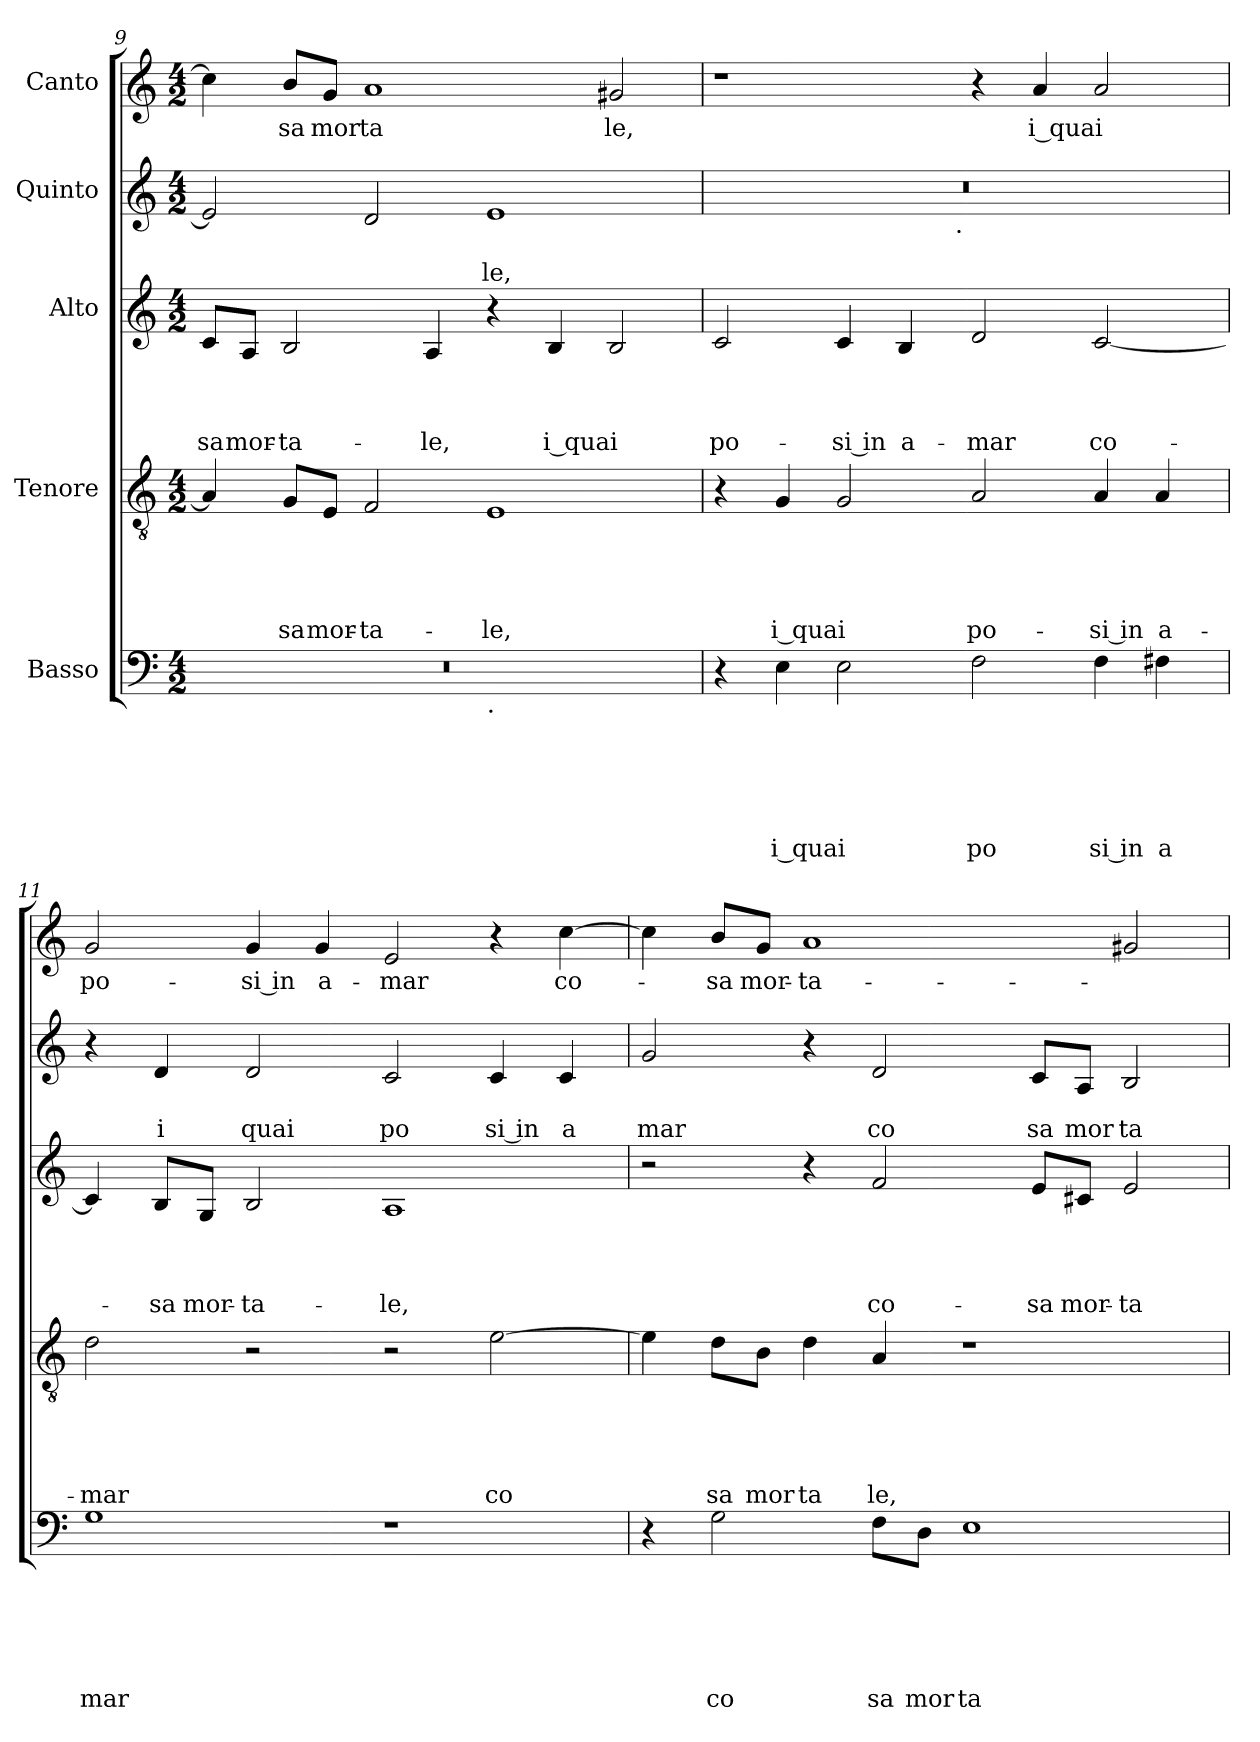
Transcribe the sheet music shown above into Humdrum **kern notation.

**kern	**text	**text	**text	**text	**text	**text	**kern	**text	**text	**text	**text	**text	**kern	**text	**text	**text	**text	**kern	**text	**text	**kern	**text
*part5	*part5	*part5	*part5	*part5	*part5	*part5	*part4	*part4	*part4	*part4	*part4	*part4	*part3	*part3	*part3	*part3	*part3	*part2	*part2	*part2	*part1	*part1
*staff5	*staff5	*staff5	*staff5	*staff5	*staff5	*staff5	*staff4	*staff4	*staff4	*staff4	*staff4	*staff4	*staff3	*staff3	*staff3	*staff3	*staff3	*staff2	*staff2	*staff2	*staff1	*staff1
*I"Basso	*	*	*	*	*	*	*I"Tenore	*	*	*	*	*	*I"Alto	*	*	*	*	*I"Quinto	*	*	*I"Canto	*
*clefF4	*	*	*	*	*	*	*clefGv2	*	*	*	*	*	*clefG2	*	*	*	*	*clefG2	*	*	*clefG2	*
*k[]	*	*	*	*	*	*	*k[]	*	*	*	*	*	*k[]	*	*	*	*	*k[]	*	*	*k[]	*
*C:	*	*	*	*	*	*	*C:	*	*	*	*	*	*C:	*	*	*	*	*C:	*	*	*C:	*
*M4/2	*	*	*	*	*	*	*M4/2	*	*	*	*	*	*M4/2	*	*	*	*	*M4/2	*	*	*M4/2	*
=9	=9	=9	=9	=9	=9	=9	=9	=9	=9	=9	=9	=9	=9	=9	=9	=9	=9	=9	=9	=9	=9	=9
!	!	!	!	!	!	!	!	!	!	!	!	!	!	!	!	!	!LO:LY:b	!	!	!	!	!
*^	*	*	*	*	*	*	*	*	*	*	*	*	*	*	*	*	*	*	*	*	*	*
0r	1ryy	.	.	.	.	.	.	4A/]	.	.	.	.	.	8c/L	.	.	.	-sa	2e/]	.	.	4cc\]	.
!	!	!	!	!	!	!	!	!	!	!	!	!	!	!	!	!	!	!LO:LY:b	!	!	!	!	!
.	.	.	.	.	.	.	.	.	.	.	.	.	.	8A/J	.	.	.	mor-	.	.	.	.	.
!	!	!	!	!	!	!	!	!	!	!	!	!	!LO:LY:b	!	!	!	!	!LO:LY:b	!	!	!	!	!LO:LY:b
.	.	.	.	.	.	.	.	8G/L	.	.	.	.	-sa	2B/	.	.	.	-ta-	.	.	.	8b/L	sa
!	!	!	!	!	!	!	!	!	!	!	!	!	!LO:LY:b	!	!	!	!	!	!	!	!	!	!LO:LY:b
.	.	.	.	.	.	.	.	8E/J	.	.	.	.	mor-	.	.	.	.	.	.	.	.	8g/J	mor
!	!	!	!	!	!	!	!	!	!	!	!	!	!LO:LY:b	!	!	!	!	!	!	!	!	!	!LO:LY:b
.	.	.	.	.	.	.	.	2F/	.	.	.	.	-ta-	.	.	.	.	.	2d/	.	.	1a	ta
!	!	!	!	!	!	!	!	!	!	!	!	!	!	!	!	!	!	!LO:LY:b	!	!	!	!	!
.	.	.	.	.	.	.	.	.	.	.	.	.	.	4A/	.	.	.	-le,	.	.	.	.	.
!	!LO:TX:b:t=.	!	!	!	!	!	!	!	!	!	!	!	!	!	!	!	!	!	!	!	!	!	!
!	!	!	!	!	!	!	!	!	!	!	!	!	!LO:LY:b	!	!	!	!	!	!	!	!LO:LY:b	!	!
.	1ryy	.	.	.	.	.	.	1E	.	.	.	.	-le,	4r	.	.	.	.	1e	.	le,	.	.
!	!	!	!	!	!	!	!	!	!	!	!	!	!	!	!	!	!	!LO:LY:b	!	!	!	!	!
.	.	.	.	.	.	.	.	.	.	.	.	.	.	4B/	.	.	.	i quai	.	.	.	.	.
!	!	!	!	!	!	!	!	!	!	!	!	!	!	!	!	!	!	!	!	!	!	!	!LO:LY:b
.	.	.	.	.	.	.	.	.	.	.	.	.	.	2B/	.	.	.	.	.	.	.	2g#X/	le,
=10	=10	=10	=10	=10	=10	=10	=10	=10	=10	=10	=10	=10	=10	=10	=10	=10	=10	=10	=10	=10	=10	=10	=10
!	!	!	!	!	!	!	!	!	!	!	!	!	!	!	!	!	!	!LO:LY:b	!	!	!	!	!
*v	*v	*	*	*	*	*	*	*	*	*	*	*	*	*	*	*	*	*	*^	*	*	*	*
4r	.	.	.	.	.	.	4r	.	.	.	.	.	2c/	.	.	.	po-	0r	2ryy	.	.	1r	.
!	!	!	!	!	!	!LO:LY:b	!	!	!	!	!	!LO:LY:b	!	!	!	!	!	!	!	!	!	!	!
4E\	.	.	.	.	.	i quai	4G/	.	.	.	.	i quai	.	.	.	.	.	.	.	.	.	.	.
!	!	!	!	!	!	!	!	!	!	!	!	!	!	!	!	!	!LO:LY:b:rj	!	!	!	!	!	!
2E\	.	.	.	.	.	.	2G/	.	.	.	.	.	4c/	.	.	.	-si in	.	4...ryy	.	.	.	.
!	!	!	!	!	!	!	!	!	!	!	!	!	!	!	!	!	!LO:LY:b	!	!	!	!	!	!
.	.	.	.	.	.	.	.	.	.	.	.	.	4B/	.	.	.	a-	.	.	.	.	.	.
!	!	!	!	!	!	!	!	!	!	!	!	!	!	!	!	!	!	!	!LO:TX:b:t=.	!	!	!	!
.	.	.	.	.	.	.	.	.	.	.	.	.	.	.	.	.	.	.	1ryy	.	.	.	.
!	!	!	!	!	!	!LO:LY:b	!	!	!	!	!	!LO:LY:b	!	!	!	!	!LO:LY:b	!	!	!	!	!	!
2F\	.	.	.	.	.	po	2A/	.	.	.	.	po-	2d/	.	.	.	-mar	.	.	.	.	4r	.
!	!	!	!	!	!	!	!	!	!	!	!	!	!	!	!	!	!	!	!	!	!	!	!LO:LY:b
.	.	.	.	.	.	.	.	.	.	.	.	.	.	.	.	.	.	.	.	.	.	4a/	i quai
!	!	!	!	!	!	!LO:LY:b:rj	!	!	!	!	!	!LO:LY:b:rj	!	!	!	!	!LO:LY:b	!	!	!	!	!	!
4F\	.	.	.	.	.	si in	4A/	.	.	.	.	-si in	[<2c/	.	.	.	co-	.	.	.	.	2a/	.
!	!	!	!	!	!	!LO:LY:b	!	!	!	!	!	!LO:LY:b	!	!	!	!	!	!	!	!	!	!	!
4F#X\	.	.	.	.	.	a	4A/	.	.	.	.	a-	.	.	.	.	.	.	.	.	.	.	.
.	.	.	.	.	.	.	.	.	.	.	.	.	.	.	.	.	.	.	32ryy	.	.	.	.
!!LO:LB:g=z
=11	=11	=11	=11	=11	=11	=11	=11	=11	=11	=11	=11	=11	=11	=11	=11	=11	=11	=11	=11	=11	=11	=11	=11
!	!	!	!	!	!	!LO:LY:b	!	!	!	!	!	!LO:LY:b	!	!	!	!	!	!	!	!	!	!	!LO:LY:b
*	*	*	*	*	*	*	*	*	*	*	*	*	*	*	*	*	*	*v	*v	*	*	*	*
1G	.	.	.	.	.	mar	2d\	.	.	.	.	-mar	4c/]	.	.	.	.	4r	.	.	2g/	po-
!	!	!	!	!	!	!	!	!	!	!	!	!	!	!	!	!	!LO:LY:b	!	!	!LO:LY:b	!	!
.	.	.	.	.	.	.	.	.	.	.	.	.	8B/L	.	.	.	-sa	4d/	.	i	.	.
!	!	!	!	!	!	!	!	!	!	!	!	!	!	!	!	!	!LO:LY:b	!	!	!	!	!
.	.	.	.	.	.	.	.	.	.	.	.	.	8G/J	.	.	.	mor-	.	.	.	.	.
!	!	!	!	!	!	!	!	!	!	!	!	!	!	!	!	!	!LO:LY:b	!	!	!LO:LY:b	!	!LO:LY:b:rj
.	.	.	.	.	.	.	2r	.	.	.	.	.	2B/	.	.	.	-ta-	2d/	.	quai	4g/	-si in
!	!	!	!	!	!	!	!	!	!	!	!	!	!	!	!	!	!	!	!	!	!	!LO:LY:b
.	.	.	.	.	.	.	.	.	.	.	.	.	.	.	.	.	.	.	.	.	4g/	a-
!	!	!	!	!	!	!	!	!	!	!	!	!	!	!	!	!	!LO:LY:b	!	!	!LO:LY:b	!	!LO:LY:b
1r	.	.	.	.	.	.	2r	.	.	.	.	.	1A	.	.	.	-le,	2c/	.	po	2e/	-mar
!	!	!	!	!	!	!	!	!	!	!	!	!LO:LY:b	!	!	!	!	!	!	!	!LO:LY:b:rj	!	!
.	.	.	.	.	.	.	[>2e\	.	.	.	.	co	.	.	.	.	.	4c/	.	si in	4r	.
!	!	!	!	!	!	!	!	!	!	!	!	!	!	!	!	!	!	!	!	!LO:LY:b	!	!LO:LY:b
.	.	.	.	.	.	.	.	.	.	.	.	.	.	.	.	.	.	4c/	.	a	[>4cc\	co-
=12	=12	=12	=12	=12	=12	=12	=12	=12	=12	=12	=12	=12	=12	=12	=12	=12	=12	=12	=12	=12	=12	=12
!	!	!	!	!	!	!	!	!	!	!	!	!	!	!	!	!	!	!	!	!LO:LY:b	!	!
4r	.	.	.	.	.	.	4e\]	.	.	.	.	.	2r	.	.	.	.	2g/	.	mar	4cc\]	.
!	!	!	!	!	!	!LO:LY:b	!	!	!	!	!	!LO:LY:b	!	!	!	!	!	!	!	!	!	!LO:LY:b
2G\	.	.	.	.	.	co	8d\L	.	.	.	.	sa	.	.	.	.	.	.	.	.	8b/L	-sa
!	!	!	!	!	!	!	!	!	!	!	!	!LO:LY:b	!	!	!	!	!	!	!	!	!	!LO:LY:b
.	.	.	.	.	.	.	8B\J	.	.	.	.	mor	.	.	.	.	.	.	.	.	8g/J	mor-
!	!	!	!	!	!	!	!	!	!	!	!	!LO:LY:b	!	!	!	!	!	!	!	!	!	!LO:LY:b
.	.	.	.	.	.	.	4d\	.	.	.	.	ta	4r	.	.	.	.	4r	.	.	1a	-ta-
!	!	!	!	!	!	!LO:LY:b	!	!	!	!	!	!LO:LY:b	!	!	!	!	!LO:LY:b	!	!	!LO:LY:b	!	!
8F\L	.	.	.	.	.	sa	4A/	.	.	.	.	le,	2f/	.	.	.	co-	2d/	.	co	.	.
!	!	!	!	!	!	!LO:LY:b	!	!	!	!	!	!	!	!	!	!	!	!	!	!	!	!
8D\J	.	.	.	.	.	mor	.	.	.	.	.	.	.	.	.	.	.	.	.	.	.	.
!	!	!	!	!	!	!LO:LY:b	!	!	!	!	!	!	!	!	!	!	!	!	!	!	!	!
1E	.	.	.	.	.	ta	1r	.	.	.	.	.	.	.	.	.	.	.	.	.	.	.
!	!	!	!	!	!	!	!	!	!	!	!	!	!	!	!	!	!LO:LY:b	!	!	!LO:LY:b	!	!
.	.	.	.	.	.	.	.	.	.	.	.	.	8e/L	.	.	.	-sa	8c/L	.	sa	.	.
!	!	!	!	!	!	!	!	!	!	!	!	!	!	!	!	!	!LO:LY:b	!	!	!LO:LY:b	!	!
.	.	.	.	.	.	.	.	.	.	.	.	.	8c#X/J	.	.	.	mor-	8A/J	.	mor	.	.
!	!	!	!	!	!	!	!	!	!	!	!	!	!	!	!	!	!LO:LY:b	!	!	!LO:LY:b	!	!
.	.	.	.	.	.	.	.	.	.	.	.	.	2e/	.	.	.	-ta-	2B/	.	ta	2g#X/	.
=	=	=	=	=	=	=	=	=	=	=	=	=	=	=	=	=	=	=	=	=	=	=
*-	*-	*-	*-	*-	*-	*-	*-	*-	*-	*-	*-	*-	*-	*-	*-	*-	*-	*-	*-	*-	*-	*-
